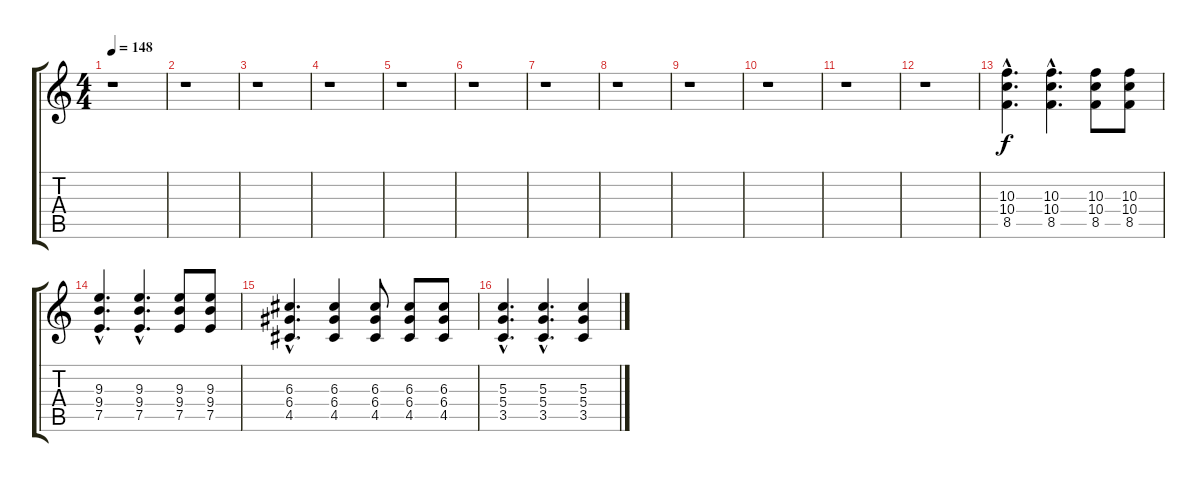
\track "" {instrument distortionguitar}
\staff {score tabs}
\tuning (E4 B3 G3 D3 A2 E2) {hide}
\ts (4 4)
\tempo 148
\clef g2
\ks c
r.1{dy f} |
r.1 |
r.1 |
r.1 |
r.1 |
r.1 |
r.1 |
r.1 |
r.1 |
r.1 |
r.1 |
r.1 |
(10.3{hac} 10.4{hac} 8.5{hac}).4{d volume 15} (10.3{hac} 10.4{hac} 8.5{hac}).4{d} (10.3 10.4 8.5).8 (10.3 10.4 8.5).8 |
(9.3{hac} 9.4{hac} 7.5{hac}).4{d} (9.3{hac} 9.4{hac} 7.5{hac}).4{d} (9.3 9.4 7.5).8 (9.3 9.4 7.5).8 |
(6.3{hac} 6.4{hac} 4.5{hac}).4{d} (6.3 6.4 4.5).4 (6.3 6.4 4.5).8 (6.3 6.4 4.5).8 (6.3 6.4 4.5).8 |
(5.3{hac} 5.4{hac} 3.5{hac}).4{d} (5.3{hac} 5.4{hac} 3.5{hac}).4{d} (5.3 5.4 3.5).4
